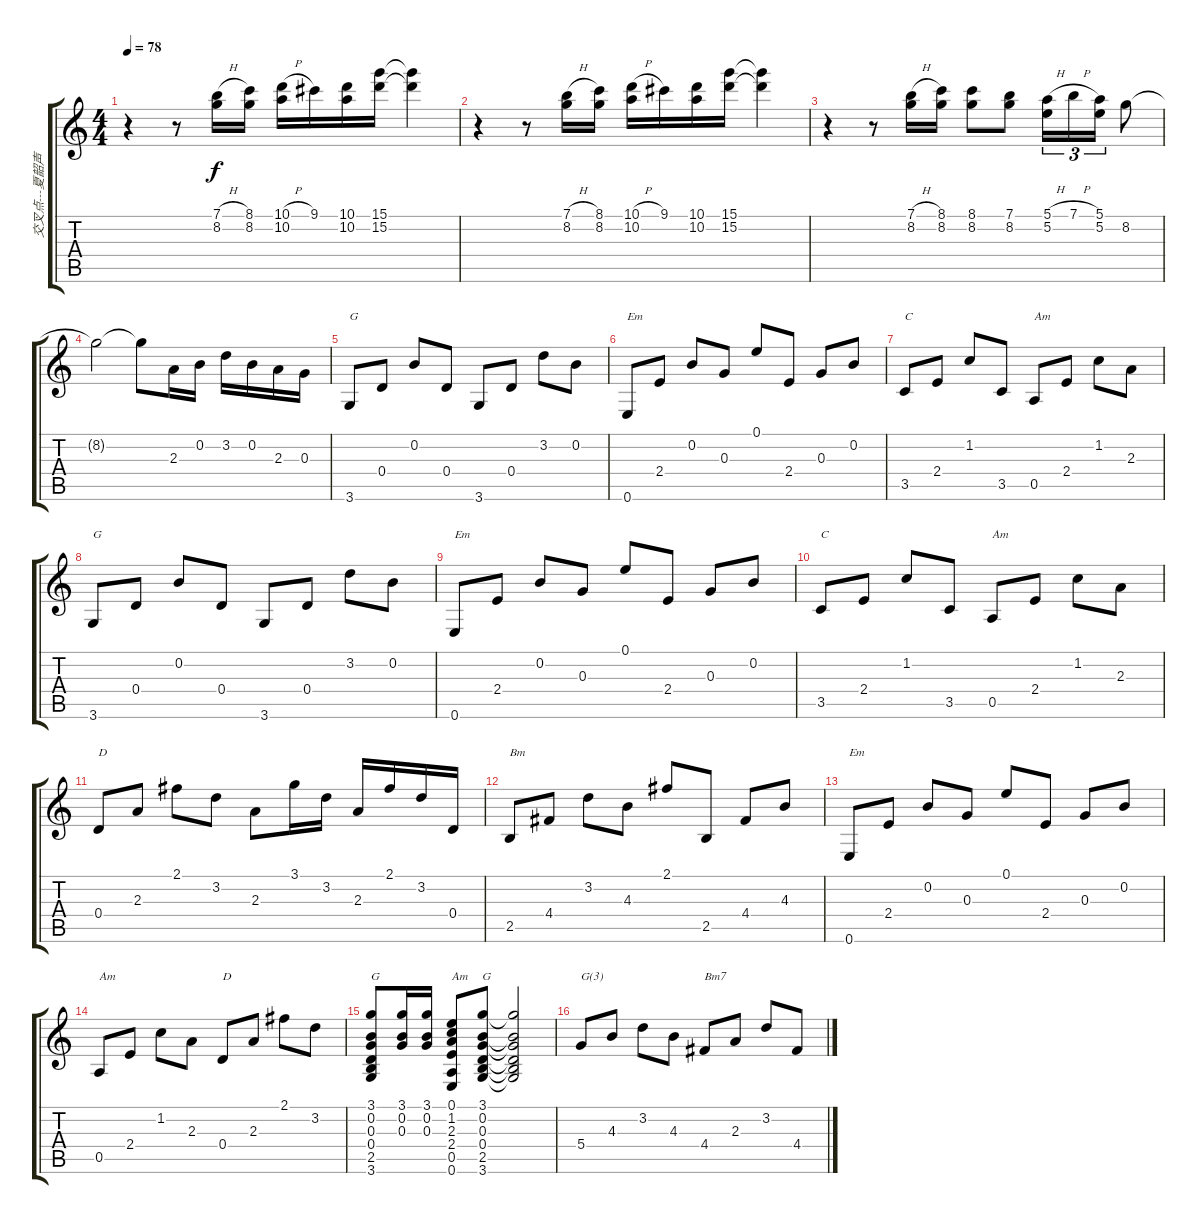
\track ("交叉点---夏韶声" "交叉点---夏韶声") {instrument acousticguitarsteel}
\staff {score tabs}
\tuning (E4 B3 G3 D3 A2 E2) {hide}
\ts (4 4)
\tempo 78
\clef g2
\ks c
r.4{dy f instrument acousticguitarsteel} r.8 (7.1{h} 8.2).16 (8.1 8.2).16 (10.1{h} 10.2).16 9.1.16 (10.1 10.2).16 (15.1 15.2).16 (15.1{t} 15.2{t}).4 |
r.4 r.8 (7.1{h} 8.2).16 (8.1 8.2).16 (10.1{h} 10.2).16 9.1.16 (10.1 10.2).16 (15.1 15.2).16 (15.1{t} 15.2{t}).4 |
r.4 r.8 (7.1{h} 8.2).16 (8.1 8.2).16 (8.1 8.2).8 (7.1 8.2).8 (5.1{h} 5.2).16{tu (3 2)} 7.1{h}.16{tu (3 2)} (5.1 5.2).16{tu (3 2)} 8.2.8 |
8.2{t}.2 8.2{t}.8 2.3.16 0.2.16 3.2.16 0.2.16 2.3.16 0.3.16 |
3.6.8{txt "G"} 0.4.8 0.2.8 0.4.8 3.6.8 0.4.8 3.2.8 0.2.8 |
0.6.8{txt "Em"} 2.4.8 0.2.8 0.3.8 0.1.8 2.4.8 0.3.8 0.2.8 |
3.5.8{txt "C"} 2.4.8 1.2.8 3.5.8 0.5.8{txt "Am"} 2.4.8 1.2.8 2.3.8 |
3.6.8{txt "G"} 0.4.8 0.2.8 0.4.8 3.6.8 0.4.8 3.2.8 0.2.8 |
0.6.8{txt "Em"} 2.4.8 0.2.8 0.3.8 0.1.8 2.4.8 0.3.8 0.2.8 |
3.5.8{txt "C"} 2.4.8 1.2.8 3.5.8 0.5.8{txt "Am"} 2.4.8 1.2.8 2.3.8 |
0.4.8{txt "D"} 2.3.8 2.1.8 3.2.8 2.3.8 3.1.16 3.2.16 2.3.16 2.1.16 3.2.16 0.4.16 |
2.5.8{txt "Bm"} 4.4.8 3.2.8 4.3.8 2.1.8 2.5.8 4.4.8 4.3.8 |
0.6.8{txt "Em"} 2.4.8 0.2.8 0.3.8 0.1.8 2.4.8 0.3.8 0.2.8 |
0.5.8{txt "Am"} 2.4.8 1.2.8 2.3.8 0.4.8{txt "D"} 2.3.8 2.1.8 3.2.8 |
(3.1 0.2 0.3 0.4 2.5 3.6).8{txt "G"} (3.1 0.2 0.3).16 (3.1 0.2 0.3).16 (0.1 1.2 2.3 2.4 0.5 0.6).8{txt "Am"} (3.1 0.2 0.3 0.4 2.5 3.6).8{txt "G"} (3.1{t} 0.2{t} 0.3{t} 0.4{t} 2.5{t} 3.6{t}).2 |
5.4.8{txt "G(3)"} 4.3.8 3.2.8 4.3.8 4.4.8{txt "Bm7"} 2.3.8 3.2.8 4.4.8
